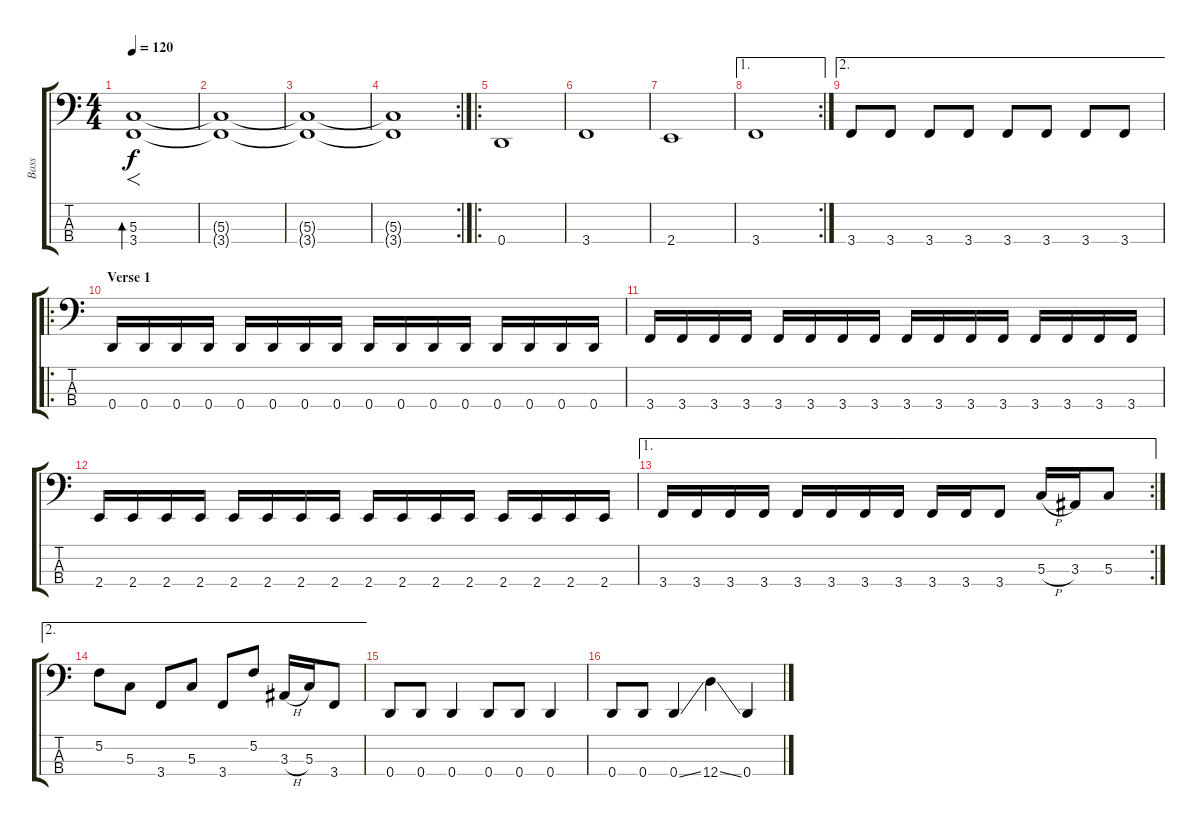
\track ("Bass" "Bass") {instrument electricbasspick}
\staff {score tabs}
\tuning (F2 C2 G1 D1) {hide}
\ts (4 4)
\tempo 120
\clef f4
\ks c
(5.3 3.4).1{f bd 480 dy f} |
(5.3{t} 3.4{t}).1 |
(5.3{t} 3.4{t}).1 |
\rc 2
(5.3{t} 3.4{t}).1 |
\ro
0.4.1 |
3.4.1 |
2.4.1 |
\ae 1
\rc 2
3.4.1 |
\ae 2
3.4.8 3.4.8 3.4.8 3.4.8 3.4.8 3.4.8 3.4.8 3.4.8 |
\ro
\section ("" "Verse 1")
0.4.16 0.4.16 0.4.16 0.4.16 0.4.16 0.4.16 0.4.16 0.4.16 0.4.16 0.4.16 0.4.16 0.4.16 0.4.16 0.4.16 0.4.16 0.4.16 |
3.4.16 3.4.16 3.4.16 3.4.16 3.4.16 3.4.16 3.4.16 3.4.16 3.4.16 3.4.16 3.4.16 3.4.16 3.4.16 3.4.16 3.4.16 3.4.16 |
2.4.16 2.4.16 2.4.16 2.4.16 2.4.16 2.4.16 2.4.16 2.4.16 2.4.16 2.4.16 2.4.16 2.4.16 2.4.16 2.4.16 2.4.16 2.4.16 |
\ae 1
\rc 2
3.4.16 3.4.16 3.4.16 3.4.16 3.4.16 3.4.16 3.4.16 3.4.16 3.4.16 3.4.16 3.4.8 5.3{h}.16 3.3.16 5.3.8 |
\ae 2
5.2.8 5.3.8 3.4.8 5.3.8 3.4.8 5.2.8 3.3{h}.16 5.3.16 3.4.8 |
0.4.8 0.4.8 0.4.4 0.4.8 0.4.8 0.4.4 |
0.4.8 0.4.8 0.4{ss}.4 12.4{ss}.4 0.4.4
